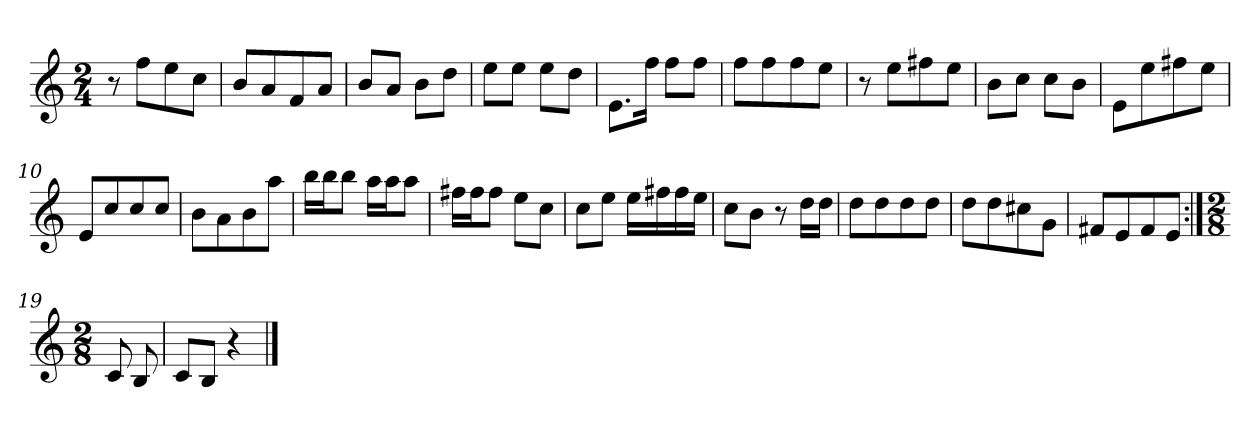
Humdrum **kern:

**kern
*part1
*staff1
*clefG2
*k[]
*C:
*M2/4
=1
8r
8ffL
8ee
8ccJ
=2
8bL
8a
8f
8aJ
=3
8bL
8aJ
8bL
8ddJ
=4
8eeL
8eeJ
8eeL
8ddJ
=5
8.eL
16ffJk
8ffL
8ffJ
=6
8ffL
8ff
8ff
8eeJ
=7
8r
8eeL
8ff#X
8eeJ
=8
8bL
8ccJ
8ccL
8bJ
=9
8eL
8ee
8ff#X
8eeJ
=10
8eL
8cc
8cc
8ccJ
=11
8bL
8a
8b
8aaJ
=12
16bbLL
16bbJ
8bbJ
16aaLL
16aaJ
8aaJ
=13
16ff#XLL
16ff#J
8ff#J
8eeL
8ccJ
=14
8ccL
8eeJ
16eeLL
16ff#X
16ff#
16eeJJ
=15
8ccL
8bJ
8r
16ddLL
16ddJJ
=16
8ddL
8dd
8dd
8ddJ
=17
8ddL
8dd
8cc#X
8gJ
=18
8f#XL
8e
8f#
8eJ
=19:|!
*M2/8
8c
8B
=20
8cL
8BJ
4r
==
*-
